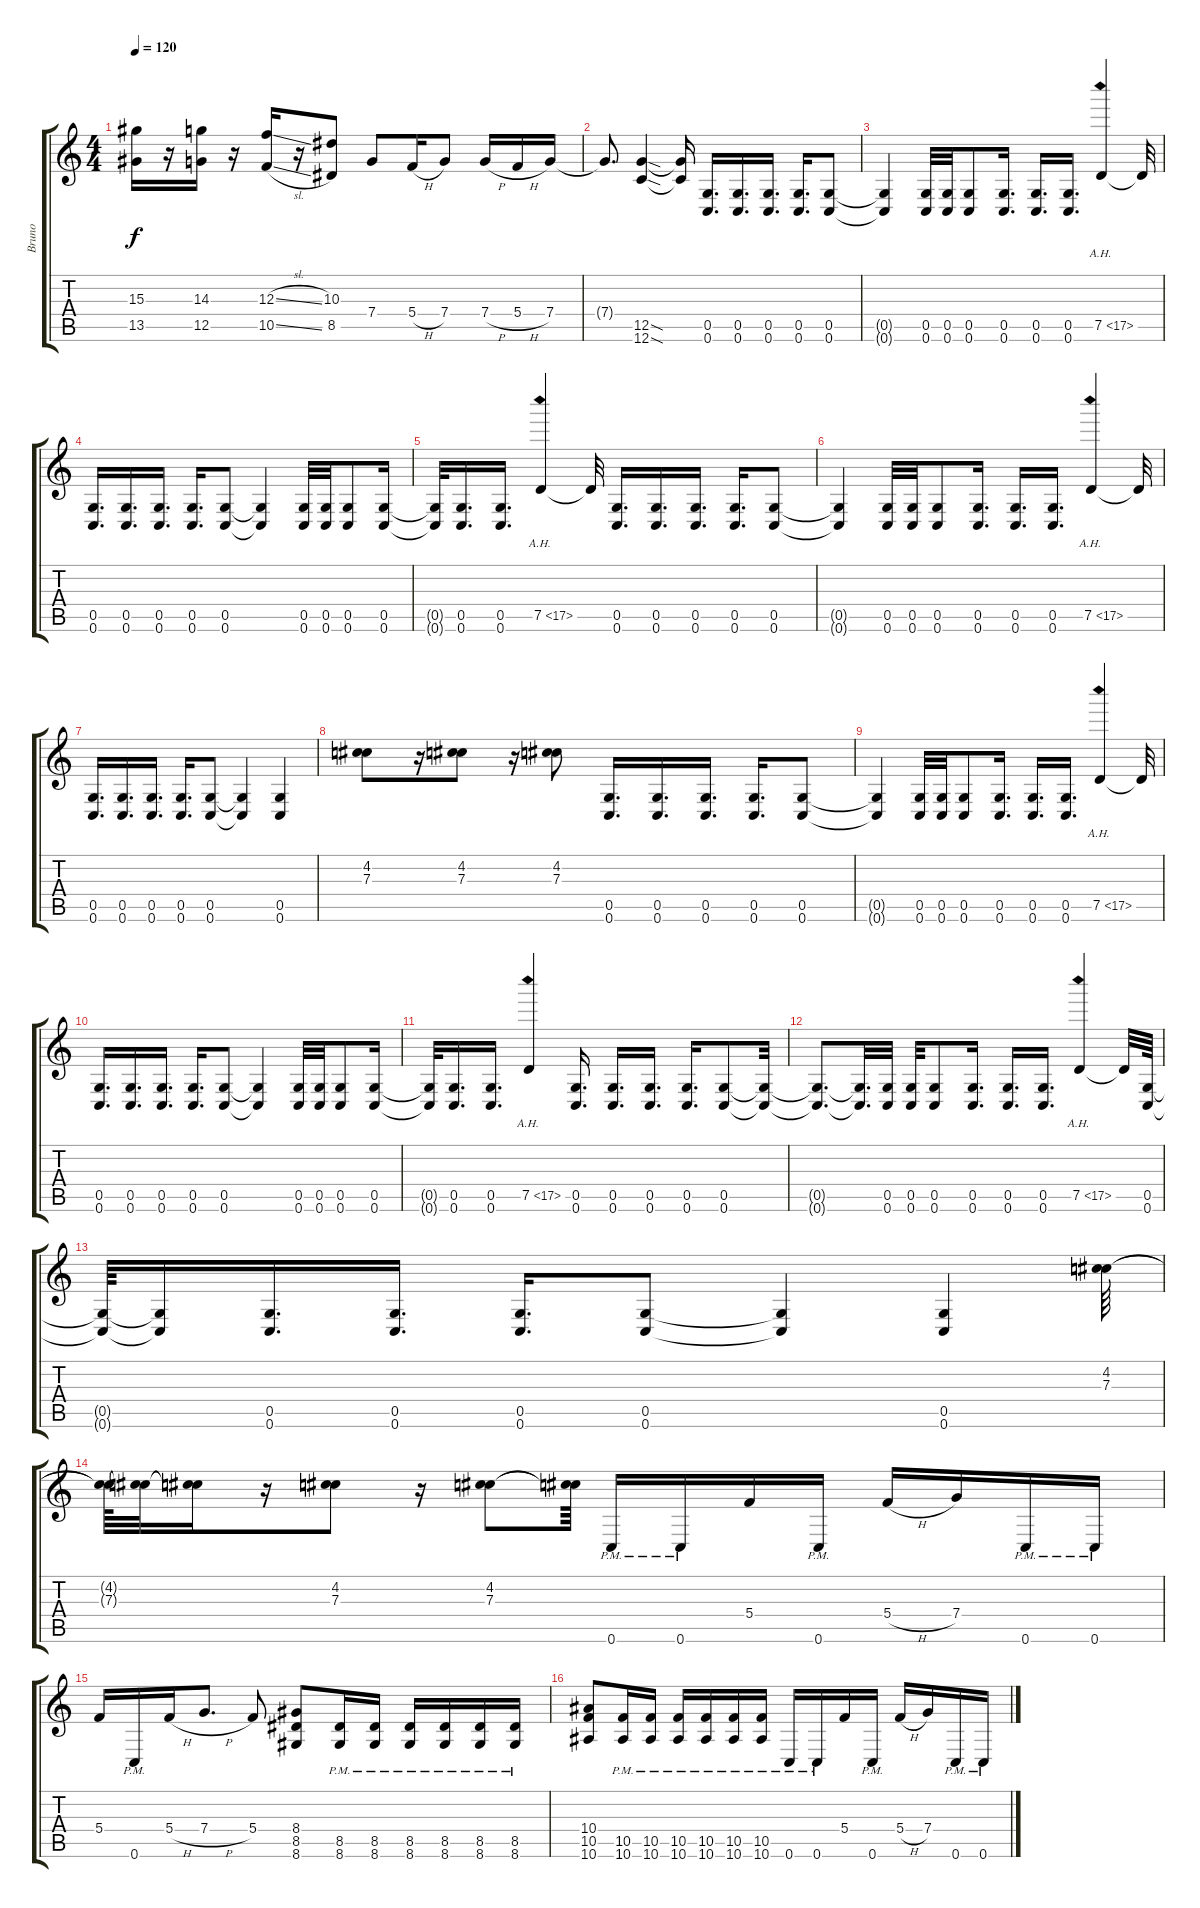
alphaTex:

\track ("Bruno" "Bruno") {instrument distortionguitar}
\staff {score tabs}
\tuning (D4 A3 F3 C3 G2 C2) {hide}
\ts (4 4)
\tempo 120
\clef g2
\ks c
(15.3 13.5).16{dy f} r.16 (14.3 12.5).16 r.16 (12.3{sl} 10.5{sl}).16 r.16 (10.3 8.5).8 7.4.8 5.4{h}.16 7.4.8 7.4{h}.16 5.4{h}.16 7.4.16 |
7.4{t}.8{d} (12.5{sod} 12.6{sod}).4 (12.5{t} 12.6{t}).16 (0.5 0.6).16{d} (0.5 0.6).16{d} (0.5 0.6).16{d} (0.5 0.6).16{d} (0.5 0.6).8 |
(0.5{t} 0.6{t}).4 (0.5 0.6).32 (0.5 0.6).32 (0.5 0.6).8 (0.5 0.6).16{d} (0.5 0.6).16{d} (0.5 0.6).16{d} 7.5{ah 10}.4 7.5{t}.32 |
(0.5 0.6).16{d} (0.5 0.6).16{d} (0.5 0.6).16{d} (0.5 0.6).16{d} (0.5 0.6).8 (0.5{t} 0.6{t}).4 (0.5 0.6).32 (0.5 0.6).32 (0.5 0.6).8 (0.5 0.6).16 |
(0.5{t} 0.6{t}).32 (0.5 0.6).16{d} (0.5 0.6).16{d} 7.5{ah 10}.4 7.5{t}.32 (0.5 0.6).16{d} (0.5 0.6).16{d} (0.5 0.6).16{d} (0.5 0.6).16{d} (0.5 0.6).8 |
(0.5{t} 0.6{t}).4 (0.5 0.6).32 (0.5 0.6).32 (0.5 0.6).8 (0.5 0.6).16{d} (0.5 0.6).16{d} (0.5 0.6).16{d} 7.5{ah 10}.4 7.5{t}.32 |
(0.5 0.6).16{d} (0.5 0.6).16{d} (0.5 0.6).16{d} (0.5 0.6).16{d} (0.5 0.6).8 (0.5{t} 0.6{t}).4 (0.5 0.6).4 |
(4.2 7.3).8 r.16 (4.2 7.3).8 r.16 (4.2 7.3).8 (0.5 0.6).16{d} (0.5 0.6).16{d} (0.5 0.6).16{d} (0.5 0.6).16{d} (0.5 0.6).8 |
(0.5{t} 0.6{t}).4 (0.5 0.6).32 (0.5 0.6).32 (0.5 0.6).8 (0.5 0.6).16{d} (0.5 0.6).16{d} (0.5 0.6).16{d} 7.5{ah 10}.4 7.5{t}.32 |
(0.5 0.6).16{d} (0.5 0.6).16{d} (0.5 0.6).16{d} (0.5 0.6).16{d} (0.5 0.6).8 (0.5{t} 0.6{t}).4 (0.5 0.6).32 (0.5 0.6).32 (0.5 0.6).8 (0.5 0.6).16 |
(0.5{t} 0.6{t}).32 (0.5 0.6).16{d} (0.5 0.6).16{d} 7.5{ah 10}.4 (0.5 0.6).16{d} (0.5 0.6).16{d} (0.5 0.6).16{d} (0.5 0.6).16{d} (0.5 0.6).8 (0.5{t} 0.6{t}).32 |
(0.5{t} 0.6{t}).8{d} (0.5{t} 0.6{t}).32{d} (0.5 0.6).32 (0.5 0.6).32 (0.5 0.6).8 (0.5 0.6).16{d} (0.5 0.6).16{d} (0.5 0.6).16{d} 7.5{ah 10}.4 7.5{t}.32 (0.5 0.6).64 |
(0.5{t} 0.6{t}).64 (0.5{t} 0.6{t}).16 (0.5 0.6).16{d} (0.5 0.6).16{d} (0.5 0.6).16{d} (0.5 0.6).8 (0.5{t} 0.6{t}).4 (0.5 0.6).4 (4.2 7.3).64 |
(4.2{t} 7.3{t}).64 (4.2{t} 7.3{t}).32 (4.2{t} 7.3{t}).16 r.16 (4.2 7.3).8 r.16 (4.2 7.3).8 (4.2{t} 7.3{t}).64 0.6{pm}.16 0.6{pm}.16 5.4.16 0.6{pm}.16 5.4{h}.16 7.4.16 0.6{pm}.16 0.6{pm}.16 |
5.4.16 0.6{pm}.16 5.4{h}.16 7.4{h}.8{d} 5.4.8 (8.4 8.5 8.6).8 (8.5{pm} 8.6{pm}).16 (8.5{pm} 8.6{pm}).16 (8.5{pm} 8.6{pm}).16 (8.5{pm} 8.6{pm}).16 (8.5{pm} 8.6{pm}).16 (8.5{pm} 8.6{pm}).16 |
(10.4 10.5 10.6).8 (10.5{pm} 10.6{pm}).16 (10.5{pm} 10.6{pm}).16 (10.5{pm} 10.6{pm}).16 (10.5{pm} 10.6{pm}).16 (10.5{pm} 10.6{pm}).16 (10.5{pm} 10.6{pm}).16 0.6{pm}.16 0.6{pm}.16 5.4.16 0.6{pm}.16 5.4{h}.16 7.4.16 0.6{pm}.16 0.6{pm}.16
